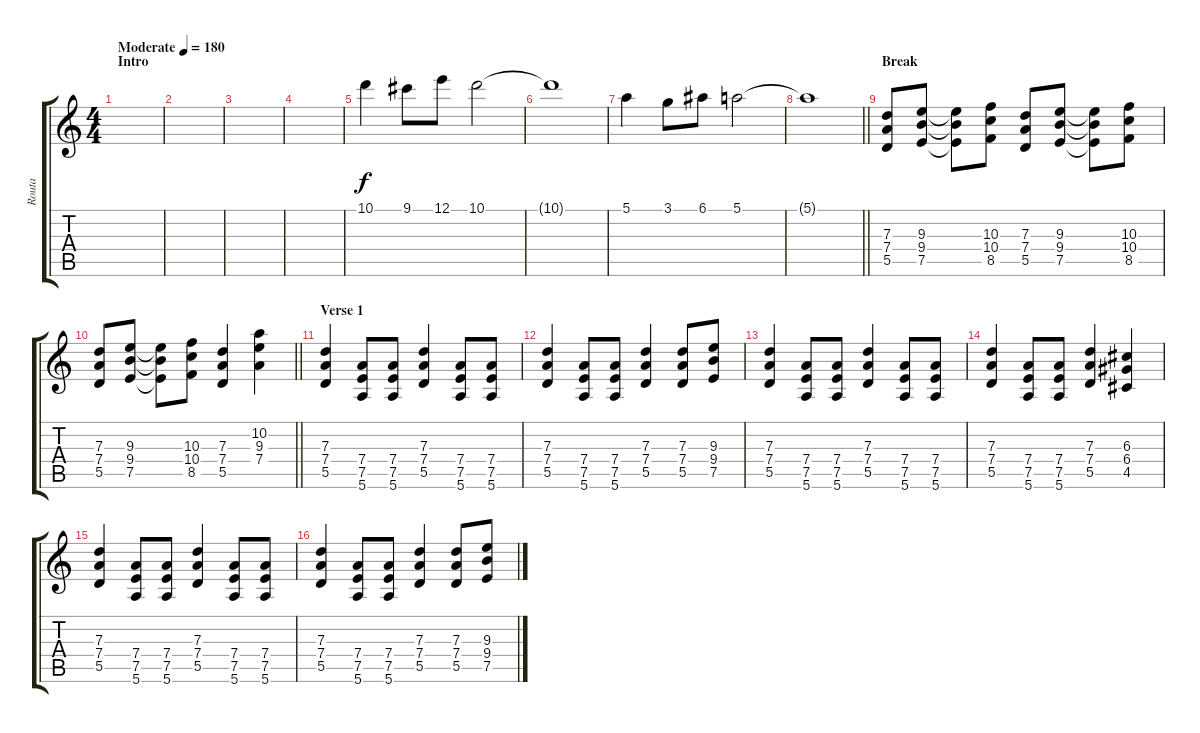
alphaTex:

\track ("Routa" "Routa") {instrument distortionguitar}
\staff {score tabs}
\tuning (E4 B3 G3 D3 A2 E2) {hide}
\ts (4 4)
\section ("" "Intro")
\tempo (180 "Moderate")
\clef g2
\ks c
|
|
|
|
10.1.4{instrument stringensemble1} 9.1.8 12.1.8 10.1.2 |
10.1{t}.1 |
5.1.4 3.1.8 6.1.8 5.1.2 |
\barLineRight lightlight
5.1{t}.1 |
\section ("" "Break")
(7.3 7.4 5.5).8{instrument distortionguitar} (9.3 9.4 7.5).8 (9.3{t} 9.4{t} 7.5{t}).8 (10.3 10.4 8.5).8 (7.3 7.4 5.5).8 (9.3 9.4 7.5).8 (9.3{t} 9.4{t} 7.5{t}).8 (10.3 10.4 8.5).8 |
\barLineRight lightlight
(7.3 7.4 5.5).8 (9.3 9.4 7.5).8 (9.3{t} 9.4{t} 7.5{t}).8 (10.3 10.4 8.5).8 (7.3 7.4 5.5).4 (10.2 9.3 7.4).4 |
\section ("" "Verse 1")
(7.3 7.4 5.5).4 (7.4 7.5 5.6).8 (7.4 7.5 5.6).8 (7.3 7.4 5.5).4 (7.4 7.5 5.6).8 (7.4 7.5 5.6).8 |
(7.3 7.4 5.5).4 (7.4 7.5 5.6).8 (7.4 7.5 5.6).8 (7.3 7.4 5.5).4 (7.3 7.4 5.5).8 (9.3 9.4 7.5).8 |
(7.3 7.4 5.5).4 (7.4 7.5 5.6).8 (7.4 7.5 5.6).8 (7.3 7.4 5.5).4 (7.4 7.5 5.6).8 (7.4 7.5 5.6).8 |
(7.3 7.4 5.5).4 (7.4 7.5 5.6).8 (7.4 7.5 5.6).8 (7.3 7.4 5.5).4 (6.3 6.4 4.5).4 |
(7.3 7.4 5.5).4 (7.4 7.5 5.6).8 (7.4 7.5 5.6).8 (7.3 7.4 5.5).4 (7.4 7.5 5.6).8 (7.4 7.5 5.6).8 |
(7.3 7.4 5.5).4 (7.4 7.5 5.6).8 (7.4 7.5 5.6).8 (7.3 7.4 5.5).4 (7.3 7.4 5.5).8 (9.3 9.4 7.5).8
